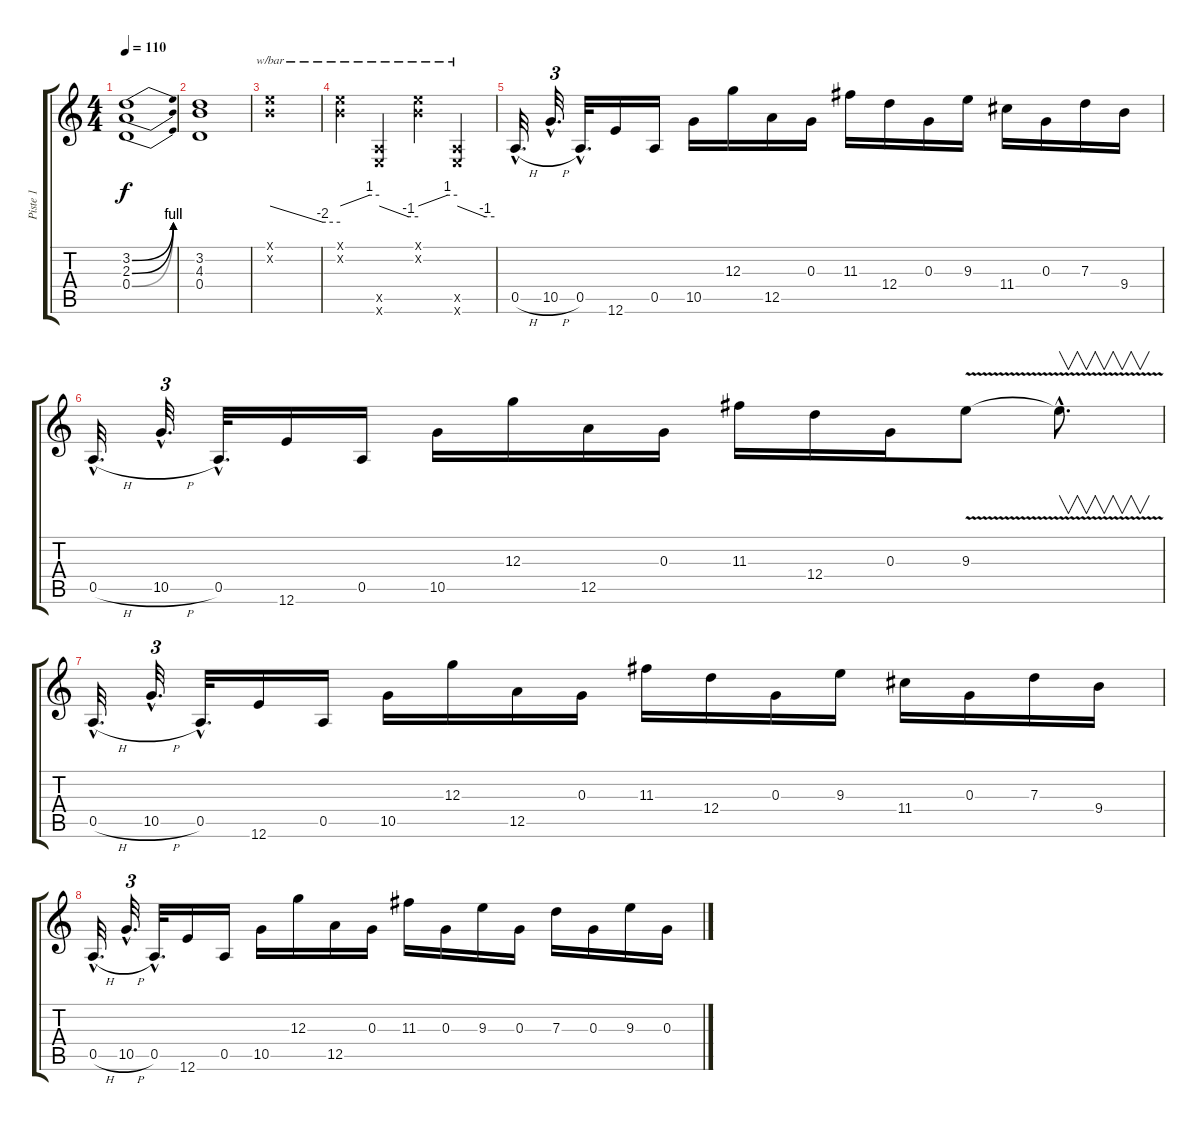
\track ("Piste 1" "Piste 1") {instrument overdrivenguitar}
\staff {score tabs}
\tuning (E4 B3 G3 D3 A2 E2) {hide}
\ts (4 4)
\tempo 110
\clef g2
\ks c
(3.2{be (bend 0 0 60 4)} 2.3{be (bend 0 0 60 4)} 0.4{be (bend 0 0 60 4)}).1{dy f instrument overdrivenguitar} |
(3.2 4.3 0.4).1 |
(0.1{x} 0.2{x}).1{tbe (custom default 0 0 45 -8 60 -8)} |
(0.1{x} 0.2{x}).4{tbe (custom default 0 0 45 4 60 4)} (0.5{x} 0.6{x}).4{tbe (custom default 0 0 45 -4 60 -4)} (0.1{x} 0.2{x}).4{tbe (custom default 0 0 45 4 60 4)} (0.5{x} 0.6{x}).4{tbe (custom default 0 0 45 -4 60 -4)} |
0.5{h hac}.32{d} 10.5{h hac}.32{d tu (3 2)} 0.5{hac}.32{d} 12.6.16 0.5.16 10.5.16 12.3.16 12.5.16 0.3.16 11.3.16 12.4.16 0.3.16 9.3.16 11.4.16 0.3.16 7.3.16 9.4.16 |
0.5{h hac}.32{d} 10.5{h hac}.32{d tu (3 2)} 0.5{hac}.32{d} 12.6.16 0.5.16 10.5.16 12.3.16 12.5.16 0.3.16 11.3.16 12.4.16 0.3.16 9.3{v}.8 9.3{hac t}.8{v d} |
0.5{h hac}.32{d} 10.5{h hac}.32{d tu (3 2)} 0.5{hac}.32{d} 12.6.16 0.5.16 10.5.16 12.3.16 12.5.16 0.3.16 11.3.16 12.4.16 0.3.16 9.3.16 11.4.16 0.3.16 7.3.16 9.4.16 |
0.5{h hac}.32{d} 10.5{h hac}.32{d tu (3 2)} 0.5{hac}.32{d} 12.6.16 0.5.16 10.5.16 12.3.16 12.5.16 0.3.16 11.3.16 0.3.16 9.3.16 0.3.16 7.3.16 0.3.16 9.3.16 0.3.16
